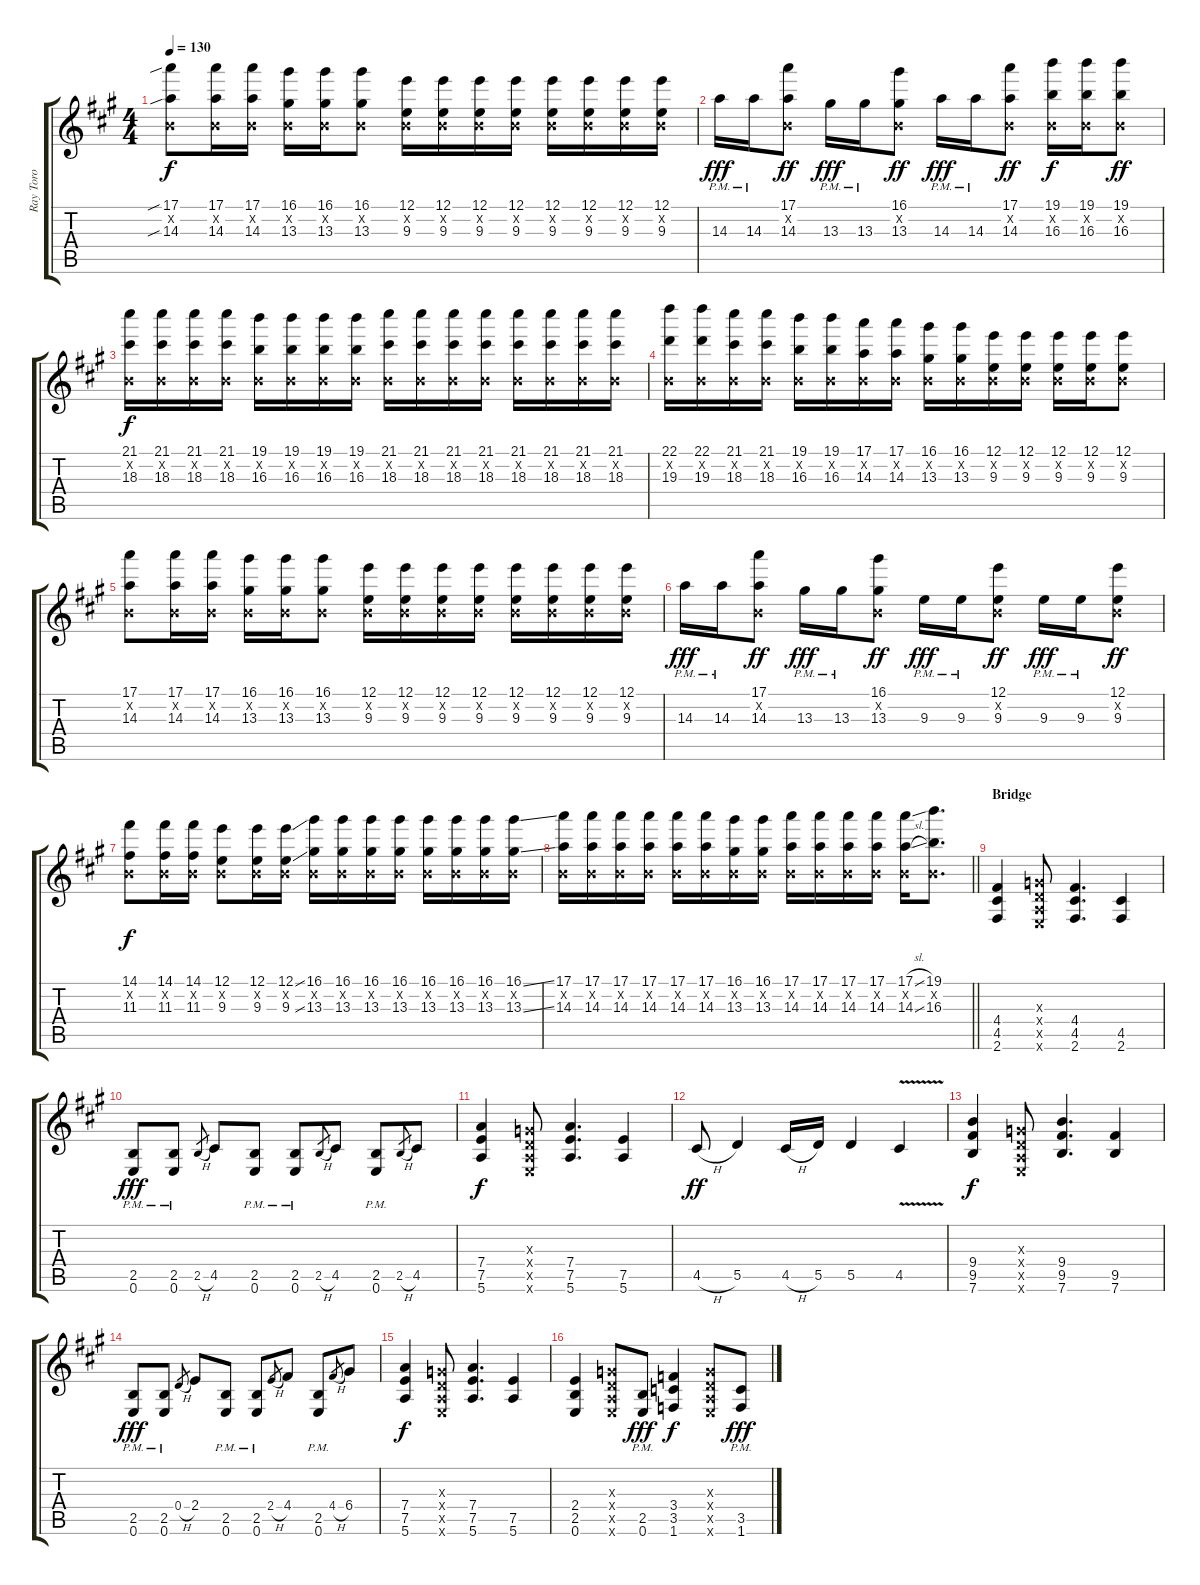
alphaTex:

\track ("Ray Toro" "Ray Toro") {instrument distortionguitar}
\staff {score tabs}
\tuning (E4 B3 G3 D3 A2 E2) {hide}
\ts (4 4)
\tempo 130
\clef g2
\ks a
(17.1{sib} 0.2{x} 14.3{sib}).8{dy f} (17.1 0.2{x} 14.3).16 (17.1 0.2{x} 14.3).16 (16.1 0.2{x} 13.3).16 (16.1 0.2{x} 13.3).16 (16.1 0.2{x} 13.3).8 (12.1 0.2{x} 9.3).16 (12.1 0.2{x} 9.3).16 (12.1 0.2{x} 9.3).16 (12.1 0.2{x} 9.3).16 (12.1 0.2{x} 9.3).16 (12.1 0.2{x} 9.3).16 (12.1 0.2{x} 9.3).16 (12.1 0.2{x} 9.3).16 |
14.3{pm}.16{dy fff} 14.3{pm}.16 (17.1 0.2{x} 14.3).8{dy ff} 13.3{pm}.16{dy fff} 13.3{pm}.16 (16.1 0.2{x} 13.3).8{dy ff} 14.3{pm}.16{dy fff} 14.3{pm}.16 (17.1 0.2{x} 14.3).8{dy ff} (19.1 0.2{x} 16.3).16{dy f} (19.1 0.2{x} 16.3).16 (19.1 0.2{x} 16.3).8{dy ff} |
(21.1 0.2{x} 18.3).16{dy f} (21.1 0.2{x} 18.3).16 (21.1 0.2{x} 18.3).16 (21.1 0.2{x} 18.3).16 (19.1 0.2{x} 16.3).16 (19.1 0.2{x} 16.3).16 (19.1 0.2{x} 16.3).16 (19.1 0.2{x} 16.3).16 (21.1 0.2{x} 18.3).16 (21.1 0.2{x} 18.3).16 (21.1 0.2{x} 18.3).16 (21.1 0.2{x} 18.3).16 (21.1 0.2{x} 18.3).16 (21.1 0.2{x} 18.3).16 (21.1 0.2{x} 18.3).16 (21.1 0.2{x} 18.3).16 |
(22.1 0.2{x} 19.3).16 (22.1 0.2{x} 19.3).16 (21.1 0.2{x} 18.3).16 (21.1 0.2{x} 18.3).16 (19.1 0.2{x} 16.3).16 (19.1 0.2{x} 16.3).16 (17.1 0.2{x} 14.3).16 (17.1 0.2{x} 14.3).16 (16.1 0.2{x} 13.3).16 (16.1 0.2{x} 13.3).16 (12.1 0.2{x} 9.3).16 (12.1 0.2{x} 9.3).16 (12.1 0.2{x} 9.3).16 (12.1 0.2{x} 9.3).16 (12.1 0.2{x} 9.3).8 |
(17.1 0.2{x} 14.3).8 (17.1 0.2{x} 14.3).16 (17.1 0.2{x} 14.3).16 (16.1 0.2{x} 13.3).16 (16.1 0.2{x} 13.3).16 (16.1 0.2{x} 13.3).8 (12.1 0.2{x} 9.3).16 (12.1 0.2{x} 9.3).16 (12.1 0.2{x} 9.3).16 (12.1 0.2{x} 9.3).16 (12.1 0.2{x} 9.3).16 (12.1 0.2{x} 9.3).16 (12.1 0.2{x} 9.3).16 (12.1 0.2{x} 9.3).16 |
14.3{pm}.16{dy fff} 14.3{pm}.16 (17.1 0.2{x} 14.3).8{dy ff} 13.3{pm}.16{dy fff} 13.3{pm}.16 (16.1 0.2{x} 13.3).8{dy ff} 9.3{pm}.16{dy fff} 9.3{pm}.16 (12.1 0.2{x} 9.3).8{dy ff} 9.3{pm}.16{dy fff} 9.3{pm}.16 (12.1 0.2{x} 9.3).8{dy ff} |
(14.1 0.2{x} 11.3).8{dy f} (14.1 0.2{x} 11.3).16 (14.1 0.2{x} 11.3).16 (12.1 0.2{x} 9.3).8 (12.1 0.2{x} 9.3).16 (12.1{ss} 0.2{x} 9.3{ss}).16 (16.1 0.2{x} 13.3).16 (16.1 0.2{x} 13.3).16 (16.1 0.2{x} 13.3).16 (16.1 0.2{x} 13.3).16 (16.1 0.2{x} 13.3).16 (16.1 0.2{x} 13.3).16 (16.1 0.2{x} 13.3).16 (16.1{ss} 0.2{x} 13.3{ss}).16 |
\barLineRight lightlight
(17.1 0.2{x} 14.3).16 (17.1 0.2{x} 14.3).16 (17.1 0.2{x} 14.3).16 (17.1 0.2{x} 14.3).16 (17.1 0.2{x} 14.3).16 (17.1 0.2{x} 14.3).16 (16.1 0.2{x} 13.3).16 (16.1 0.2{x} 13.3).16 (17.1 0.2{x} 14.3).16 (17.1 0.2{x} 14.3).16 (17.1 0.2{x} 14.3).16 (17.1 0.2{x} 14.3).16 (17.1{sl} 0.2{x} 14.3{sl}).16 (19.1 0.2{x} 16.3).8{d} |
\section ("" "Bridge")
(4.4 4.5 2.6).4{volume 12 balance 14} (0.3{x} 0.4{x} 0.5{x} 0.6{x}).8 (4.4 4.5 2.6).4{d} (4.5 2.6).4 |
(2.5{pm} 0.6{pm}).8{dy fff} (2.5{pm} 0.6{pm}).8 2.5{h}.8{gr} 4.5.8 (2.5{pm} 0.6{pm}).8 (2.5{pm} 0.6{pm}).8 2.5{h}.8{gr} 4.5.8 (2.5{pm} 0.6{pm}).8 2.5{h}.8{gr} 4.5.8 |
(7.4 7.5 5.6).4{dy f} (0.3{x} 0.4{x} 0.5{x} 0.6{x}).8 (7.4 7.5 5.6).4{d} (7.5 5.6).4 |
4.5{h}.8{dy ff} 5.5.4 4.5{h}.16 5.5.16 5.5.4 4.5{v}.4 |
(9.4 9.5 7.6).4{dy f} (0.3{x} 0.4{x} 0.5{x} 0.6{x}).8 (9.4 9.5 7.6).4{d} (9.5 7.6).4 |
(2.5{pm} 0.6{pm}).8{dy fff} (2.5{pm} 0.6{pm}).8 0.4{h}.8{gr} 2.4.8 (2.5{pm} 0.6{pm}).8 (2.5{pm} 0.6{pm}).8 2.4{h}.8{gr} 4.4.8 (2.5{pm} 0.6{pm}).8 4.4{h}.8{gr} 6.4.8 |
(7.4 7.5 5.6).4{dy f} (0.3{x} 0.4{x} 0.5{x} 0.6{x}).8 (7.4 7.5 5.6).4{d} (7.5 5.6).4 |
(2.4 2.5 0.6).4 (0.3{x} 0.4{x} 0.5{x} 0.6{x}).8 (2.5{pm} 0.6{pm}).8{dy fff} (3.4 3.5 1.6).4{dy f} (0.3{x} 0.4{x} 0.5{x} 0.6{x}).8 (3.5{pm} 1.6{pm}).8{dy fff}
